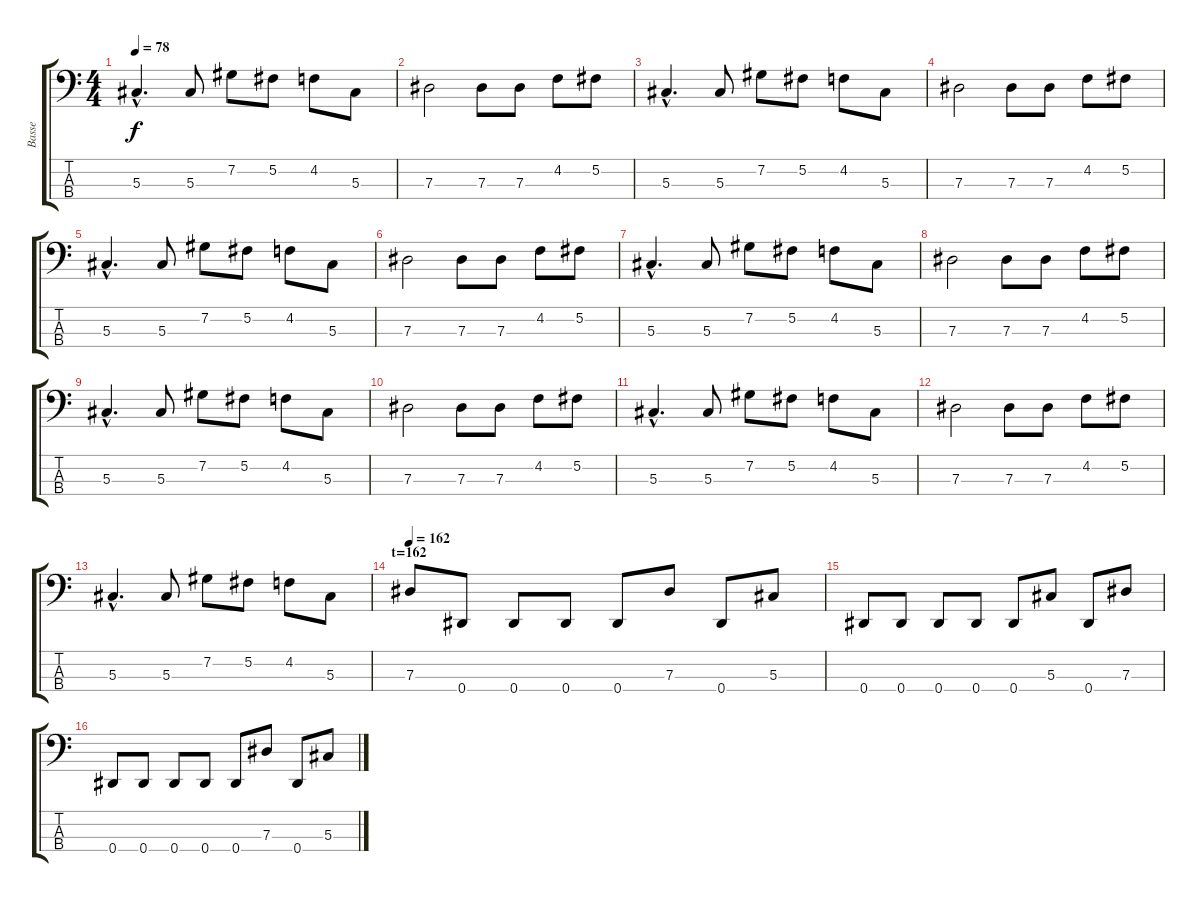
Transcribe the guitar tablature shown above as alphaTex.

\track ("Basse" "Basse") {instrument electricbassfinger}
\staff {score tabs}
\tuning (Gb2 Db2 Ab1 Eb1) {hide}
\ts (4 4)
\tempo 78
\clef f4
\ks c
5.3{hac}.4{d dy f} 5.3.8 7.2.8 5.2.8 4.2.8 5.3.8 |
7.3.2 7.3.8 7.3.8 4.2.8 5.2.8 |
5.3{hac}.4{d} 5.3.8 7.2.8 5.2.8 4.2.8 5.3.8 |
7.3.2 7.3.8 7.3.8 4.2.8 5.2.8 |
5.3{hac}.4{d} 5.3.8 7.2.8 5.2.8 4.2.8 5.3.8 |
7.3.2 7.3.8 7.3.8 4.2.8 5.2.8 |
5.3{hac}.4{d} 5.3.8 7.2.8 5.2.8 4.2.8 5.3.8 |
7.3.2 7.3.8 7.3.8 4.2.8 5.2.8 |
5.3{hac}.4{d} 5.3.8 7.2.8 5.2.8 4.2.8 5.3.8 |
7.3.2 7.3.8 7.3.8 4.2.8 5.2.8 |
5.3{hac}.4{d} 5.3.8 7.2.8 5.2.8 4.2.8 5.3.8 |
7.3.2 7.3.8 7.3.8 4.2.8 5.2.8 |
5.3{hac}.4{d} 5.3.8 7.2.8 5.2.8 4.2.8 5.3.8 |
\section ("" "t=162")
\tempo 162
7.3.8 0.4.8 0.4.8 0.4.8 0.4.8 7.3.8 0.4.8 5.3.8 |
0.4.8 0.4.8 0.4.8 0.4.8 0.4.8 5.3.8 0.4.8 7.3.8 |
0.4.8 0.4.8 0.4.8 0.4.8 0.4.8 7.3.8 0.4.8 5.3.8
